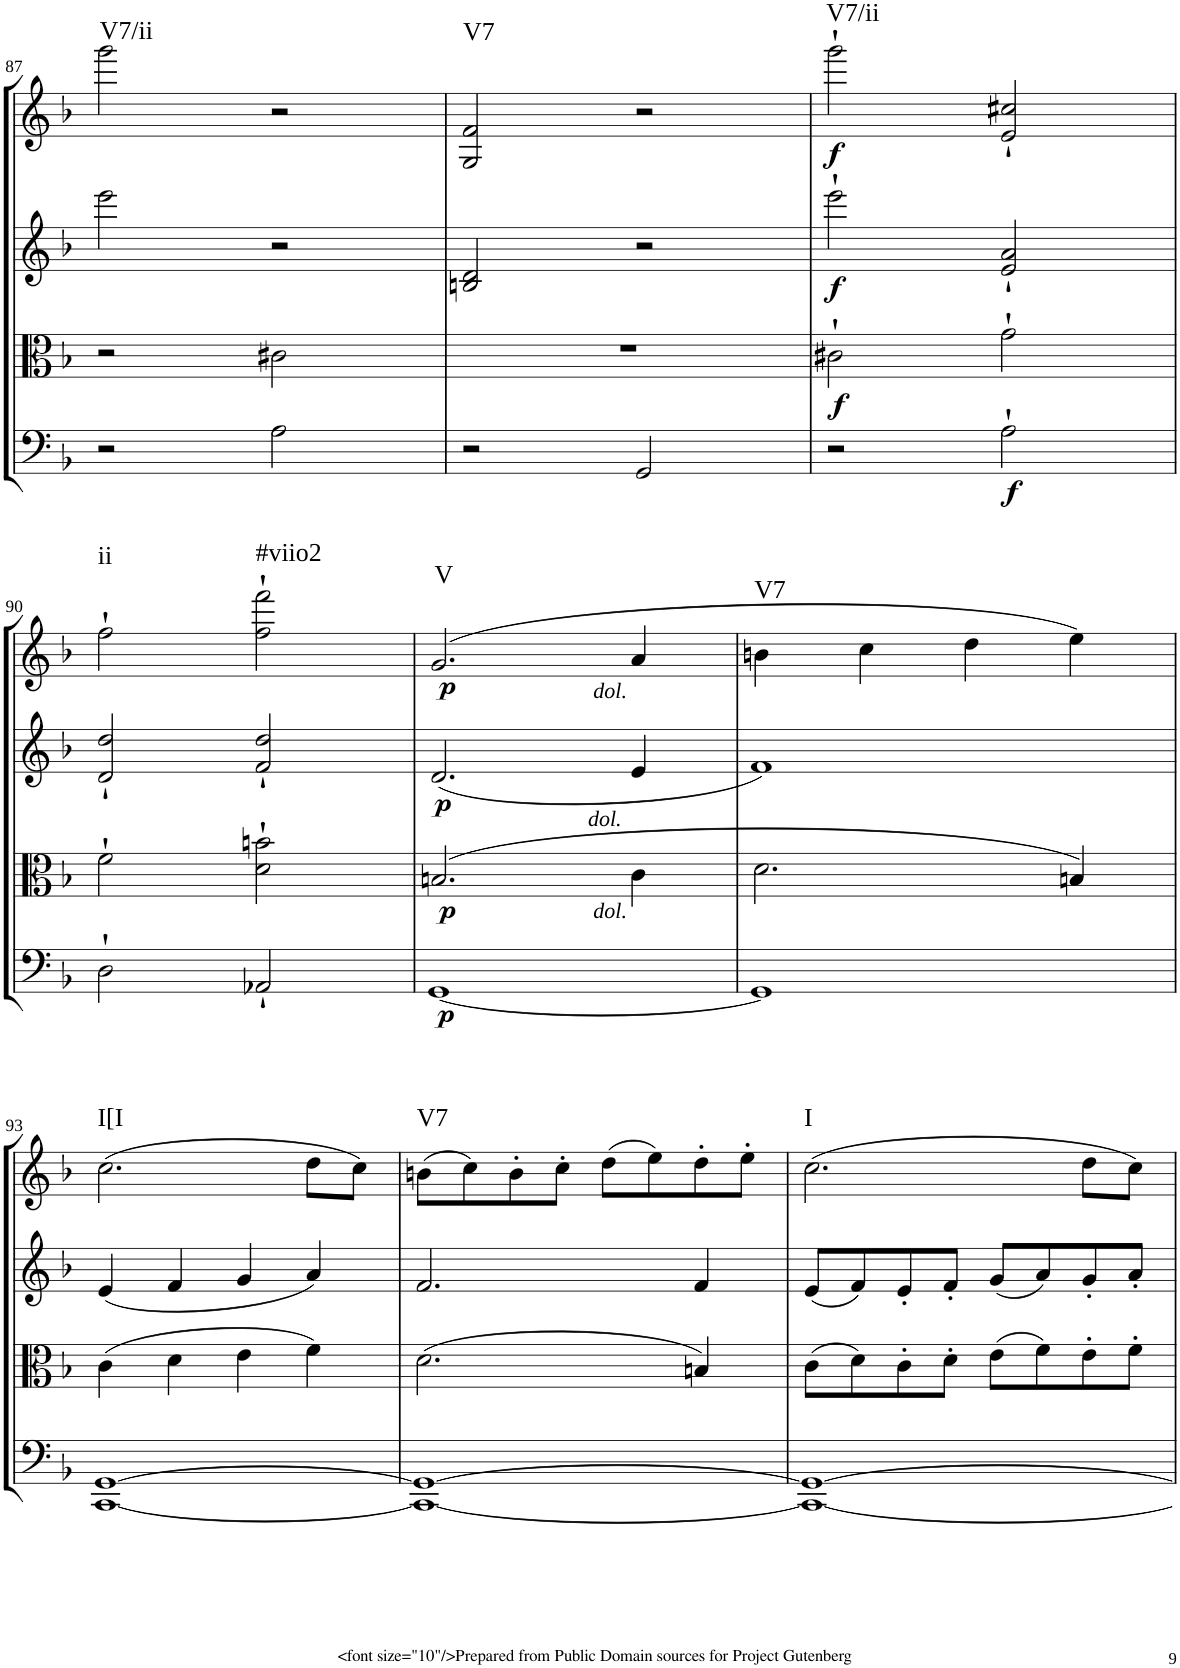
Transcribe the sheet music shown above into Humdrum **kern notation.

**kern	**dynam	**kern	**dynam	**kern	**dynam	**kern	**dynam	**harte
*part4	*part4	*part3	*part3	*part2	*part2	*part1	*part1	*part1
*staff4	*staff4	*staff3	*staff3	*staff2	*staff2	*staff1	*staff1	*
*I"Cello	*	*I"Viola	*	*I"2nd Violin	*	*I"1st Violin	*	*
*	*	*I'Vla	*	*I'Vln	*	*I'Vln	*	*
!!LO:PB:g=z
*clefF4	*	*clefC3	*	*clefG2	*	*clefG2	*	*
*k[b-]	*	*k[b-]	*	*k[b-]	*	*k[b-]	*	*
*M4/4	*	*M4/4	*	*M4/4	*	*M4/4	*	*
*met(c)	*	*met(c)	*	*met(c)	*	*met(c)	*	*
=87	=87	=87	=87	=87	=87	=87	=87	=87
!	!	!	!	!	!	!	!	!LO:H:kt=V7/ii
2r	.	2r	.	2eee\	.	2ggg\	.	N
2A\	.	2c#X\	.	2r	.	2r	.	.
=88	=88	=88	=88	=88	=88	=88	=88	=88
!	!	!	!	!	!	!	!	!LO:H:kt=V7
2r	.	1r	.	2Bn/ 2d/	.	2G/ 2f/	.	N
2GG/	.	.	.	2r	.	2r	.	.
=89	=89	=89	=89	=89	=89	=89	=89	=89
!	!	!	!LO:DY:b	!	!LO:DY:b	!	!LO:DY:b	!LO:H:kt=V7/ii
2r	.	2c#X`\	f	2eee`\	f	2ggg`\	f	N
!	!LO:DY:b	!	!	!	!	!	!	!
2A`\	f	2g`\	.	2e/` 2a/`	.	2e/` 2cc#X/`	.	.
!!LO:LB:g=z
=90	=90	=90	=90	=90	=90	=90	=90	=90
!	!	!	!	!	!	!	!	!LO:H:kt=ii
2D`\	.	2f`\	.	2d/` 2dd/`	.	2ff`\	.	N
!	!	!	!	!	!	!	!	!LO:H:kt=#viio2
2AA-X`/	.	2d\` 2bn\`	.	2f/` 2dd/`	.	2ff\` 2fff\`	.	N
=91	=91	=91	=91	=91	=91	=91	=91	=91
!	!LO:DY:b	!	!LO:DY:b	!	!LO:DY:b	!	!LO:DY:b	!LO:H:kt=V
[1GG	p	(2.Bn/	p	(2.d/	p	(2.g/	p	N
!	!	!	!	!	!	!LO:TX:b:i:t=dol.	!	!
!	!	!	!	!LO:TX:b:i:t=dol.	!	!	!	!
!	!	!LO:TX:b:i:t=dol.	!	!	!	!	!	!
.	.	4c\	.	4e/	.	4a/	.	.
=92	=92	=92	=92	=92	=92	=92	=92	=92
!	!	!	!	!	!	!	!	!LO:H:kt=V7
1GG]	.	2.d\	.	1f)	.	4bn\	.	N
.	.	.	.	.	.	4cc\	.	.
.	.	.	.	.	.	4dd\	.	.
.	.	4Bn/)	.	.	.	4ee\)	.	.
!!LO:LB:g=z
=93	=93	=93	=93	=93	=93	=93	=93	=93
!	!	!	!	!	!	!	!	!LO:H:kt=I[I
[1CC [1GG	.	(4c\	.	(4e/	.	(2.cc\	.	N
.	.	4d\	.	4f/	.	.	.	.
.	.	4e\	.	4g/	.	.	.	.
.	.	4f\)	.	4a/)	.	8dd\L	.	.
.	.	.	.	.	.	8cc\J)	.	.
=94	=94	=94	=94	=94	=94	=94	=94	=94
!	!	!	!	!	!	!	!	!LO:H:kt=V7
1CC_ 1GG_	.	(2.d\	.	2.f/	.	(8bn\L	.	N
.	.	.	.	.	.	8cc\)	.	.
.	.	.	.	.	.	8b'\	.	.
.	.	.	.	.	.	8cc'\J	.	.
.	.	.	.	.	.	(8dd\L	.	.
.	.	.	.	.	.	8ee\)	.	.
.	.	4Bn/)	.	4f/	.	8dd'\	.	.
.	.	.	.	.	.	8ee'\J	.	.
=95	=95	=95	=95	=95	=95	=95	=95	=95
!	!	!	!	!	!	!	!	!LO:H:kt=I
1CC_ 1GG_	.	(8c\L	.	(8e/L	.	(2.cc\	.	N
.	.	8d\)	.	8f/)	.	.	.	.
.	.	8c'\	.	8e'/	.	.	.	.
.	.	8d'\J	.	8f'/J	.	.	.	.
.	.	(8e\L	.	(8g/L	.	.	.	.
.	.	8f\)	.	8a/)	.	.	.	.
.	.	8e'\	.	8g'/	.	8dd\L	.	.
.	.	8f'\J	.	8a'/J	.	8cc\J)	.	.
=	=	=	=	=	=	=	=	=
*-	*-	*-	*-	*-	*-	*-	*-	*-
